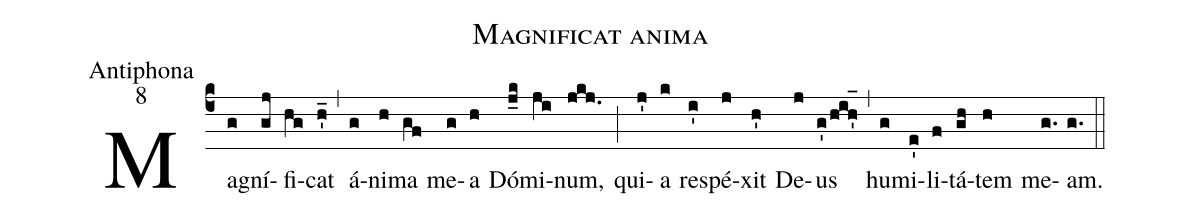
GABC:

name:Magnificat anima;
office-part:Antiphona;
mode:8;
%%
(c4) Ma(g)gní(gj)fi(hg)cat(h'_) (,) á(g)ni(h)ma(gf) me(g)a(h) Dó(j_k)mi(ji)num,(jkj.) (;) qui(j')a(k) re(i')spé(j)xit(h') De(j)us(g'/hih'_1) (,) hu(g)mi(e')li(f)tá(gh)tem(h) me(g.)am.(g.) (::)
